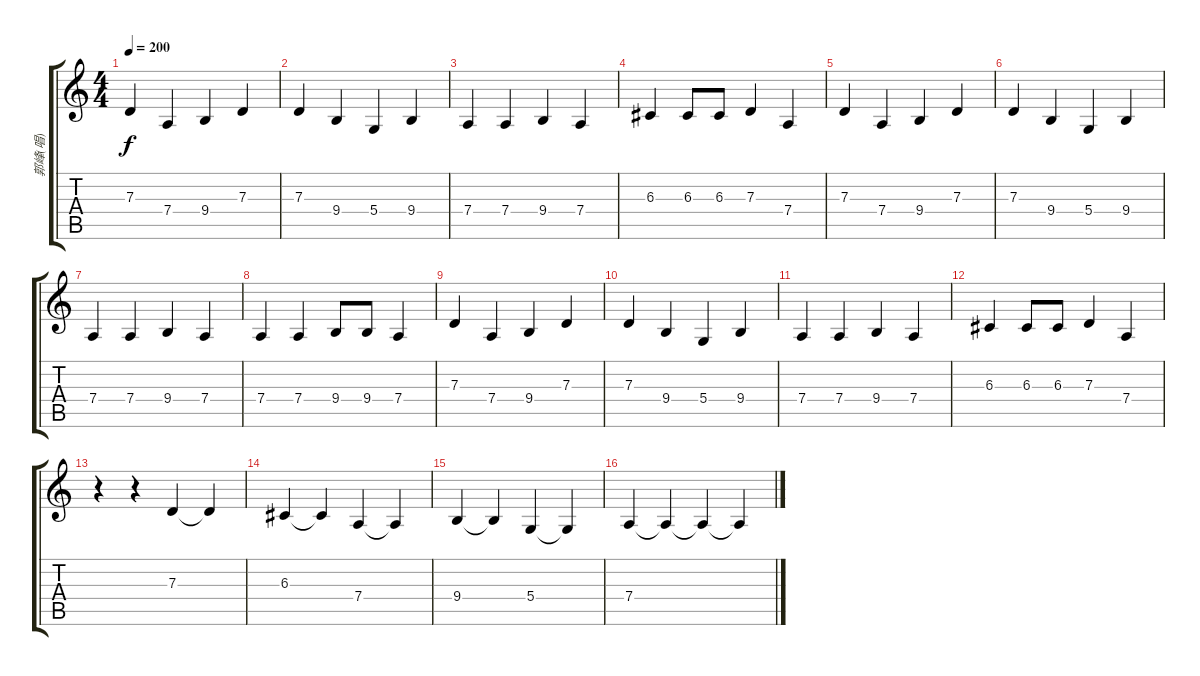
\track ("郭峰(唱)" "郭峰(唱)") {instrument violin}
\staff {score tabs}
\tuning (E4 B3 G3 D3 A2 E2) {hide}
\ts (4 4)
\tempo 200
\clef g2
\ks c
7.3.4{dy f} 7.4.4 9.4.4 7.3.4 |
7.3.4 9.4.4 5.4.4 9.4.4 |
7.4.4 7.4.4 9.4.4 7.4.4 |
6.3.4 6.3.8 6.3.8 7.3.4 7.4.4 |
7.3.4 7.4.4 9.4.4 7.3.4 |
7.3.4 9.4.4 5.4.4 9.4.4 |
7.4.4 7.4.4 9.4.4 7.4.4 |
7.4.4 7.4.4 9.4.8 9.4.8 7.4.4 |
7.3.4 7.4.4 9.4.4 7.3.4 |
7.3.4 9.4.4 5.4.4 9.4.4 |
7.4.4 7.4.4 9.4.4 7.4.4 |
6.3.4 6.3.8 6.3.8 7.3.4 7.4.4 |
r.4 r.4 7.3.4 7.3{t}.4 |
6.3.4 6.3{t}.4 7.4.4 7.4{t}.4 |
9.4.4 9.4{t}.4 5.4.4 5.4{t}.4 |
7.4.4 7.4{t}.4 7.4{t}.4 7.4{t}.4
